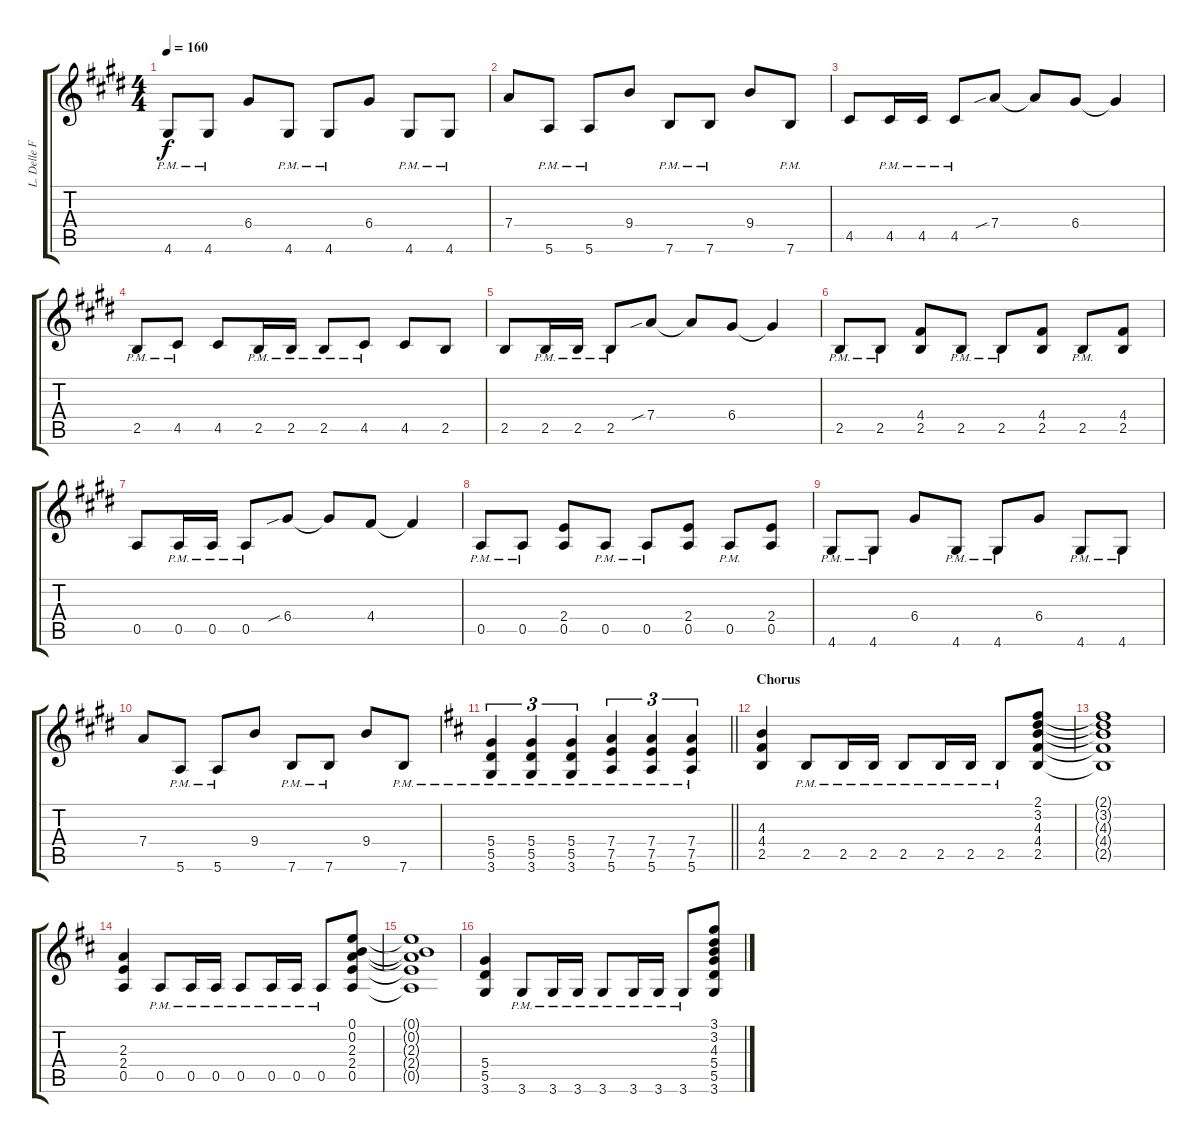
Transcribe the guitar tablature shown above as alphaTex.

\track ("L. Delle Fave (Dist. Guitar L)" "L. Delle F") {instrument overdrivenguitar}
\staff {score tabs}
\tuning (E4 B3 G3 D3 A2 E2) {hide}
\ts (4 4)
\tempo 160
\clef g2
\ks c#minor
4.6{pm}.8{dy f} 4.6{pm}.8 6.4.8 4.6{pm}.8 4.6{pm}.8 6.4.8 4.6{pm}.8 4.6{pm}.8 |
7.4.8 5.6{pm}.8 5.6{pm}.8 9.4.8 7.6{pm}.8 7.6{pm}.8 9.4.8 7.6{pm}.8 |
4.5.8 4.5{pm}.16 4.5{pm}.16 4.5{pm}.8 7.4{sib}.8 7.4{t}.8 6.4.8 6.4{t}.4 |
2.5{pm}.8 4.5{pm}.8 4.5.8 2.5{pm}.16 2.5{pm}.16 2.5{pm}.8 4.5{pm}.8 4.5.8 2.5.8 |
2.5.8 2.5{pm}.16 2.5{pm}.16 2.5{pm}.8 7.4{sib}.8 7.4{t}.8 6.4.8 6.4{t}.4 |
2.5{pm}.8 2.5{pm}.8 (4.4 2.5).8 2.5{pm}.8 2.5{pm}.8 (4.4 2.5).8 2.5{pm}.8 (4.4 2.5).8 |
0.5.8 0.5{pm}.16 0.5{pm}.16 0.5{pm}.8 6.4{sib}.8 6.4{t}.8 4.4.8 4.4{t}.4 |
0.5{pm}.8 0.5{pm}.8 (2.4 0.5).8 0.5{pm}.8 0.5{pm}.8 (2.4 0.5).8 0.5{pm}.8 (2.4 0.5).8 |
4.6{pm}.8 4.6{pm}.8 6.4.8 4.6{pm}.8 4.6{pm}.8 6.4.8 4.6{pm}.8 4.6{pm}.8 |
7.4.8 5.6{pm}.8 5.6{pm}.8 9.4.8 7.6{pm}.8 7.6{pm}.8 9.4.8 7.6{pm}.8 |
\barLineRight lightlight
\ks bminor
(5.4{pm} 5.5{pm} 3.6{pm}).4{tu (3 2)} (5.4{pm} 5.5{pm} 3.6{pm}).4{tu (3 2)} (5.4{pm} 5.5{pm} 3.6{pm}).4{tu (3 2)} (7.4{pm} 7.5{pm} 5.6{pm}).4{tu (3 2)} (7.4{pm} 7.5{pm} 5.6{pm}).4{tu (3 2)} (7.4{pm} 7.5{pm} 5.6{pm}).4{tu (3 2)} |
\section ("" "Chorus")
(4.3 4.4 2.5).4 2.5{pm}.8 2.5{pm}.16 2.5{pm}.16 2.5{pm}.8 2.5{pm}.16 2.5{pm}.16 2.5{pm}.8 (2.1 3.2 4.3 4.4 2.5).8 |
(2.1{t} 3.2{t} 4.3{t} 4.4{t} 2.5{t}).1 |
(2.3 2.4 0.5).4 0.5{pm}.8 0.5{pm}.16 0.5{pm}.16 0.5{pm}.8 0.5{pm}.16 0.5{pm}.16 0.5{pm}.8 (0.1 0.2 2.3 2.4 0.5).8 |
(0.1{t} 0.2{t} 2.3{t} 2.4{t} 0.5{t}).1 |
(5.4 5.5 3.6).4 3.6{pm}.8 3.6{pm}.16 3.6{pm}.16 3.6{pm}.8 3.6{pm}.16 3.6{pm}.16 3.6{pm}.8 (3.1 3.2 4.3 5.4 5.5 3.6).8
